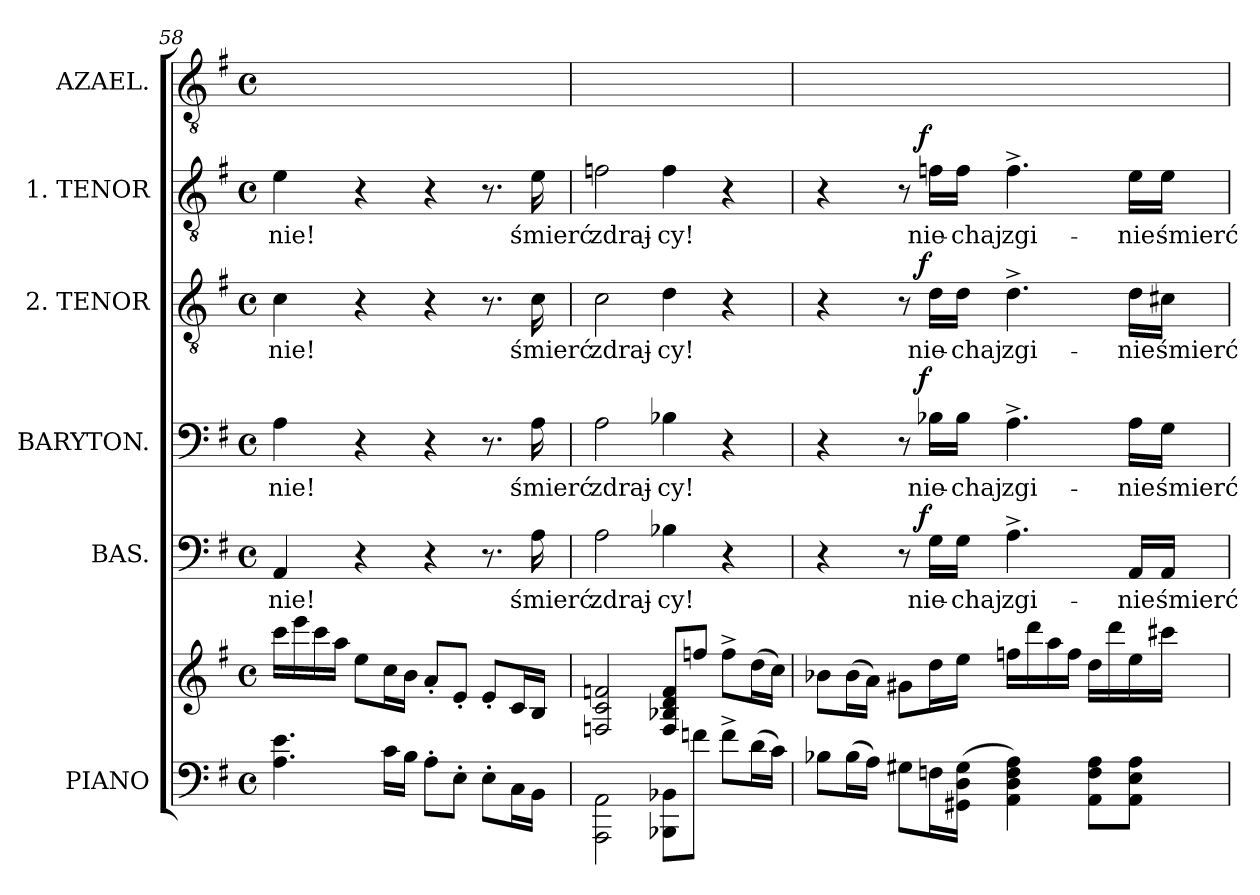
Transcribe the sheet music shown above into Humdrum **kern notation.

**kern	**kern	**kern	**text	**dynam	**kern	**text	**dynam	**kern	**text	**dynam	**kern	**text	**dynam	**kern
*part6	*part6	*part5	*part5	*part5	*part4	*part4	*part4	*part3	*part3	*part3	*part2	*part2	*part2	*part1
*staff7	*staff6	*staff5	*staff5	*staff5	*staff4	*staff4	*staff4	*staff3	*staff3	*staff3	*staff2	*staff2	*staff2	*staff1
*I"PIANO	*	*I"BAS.	*	*	*I"BARYTON.	*	*	*I"2. TENOR	*	*	*I"1. TENOR	*	*	*I"AZAEL.
*	*	*I'B	*	*	*	*	*	*I'T 2	*	*	*I'T 1	*	*	*
*clefF4	*clefG2	*clefF4	*	*	*clefF4	*	*	*clefGv2	*	*	*clefGv2	*	*	*clefGv2
*k[f#]	*k[f#]	*k[f#]	*	*	*k[f#]	*	*	*k[f#]	*	*	*k[f#]	*	*	*k[f#]
*M4/4	*M4/4	*M4/4	*	*	*M4/4	*	*	*M4/4	*	*	*M4/4	*	*	*M4/4
*met(c)	*met(c)	*met(c)	*	*	*met(c)	*	*	*met(c)	*	*	*met(c)	*	*	*met(c)
=58	=58	=58	=58	=58	=58	=58	=58	=58	=58	=58	=58	=58	=58	=58
4.A\ 4.e\	16ccc\LL	4AA/	-nie!	.	4A\	-nie!	.	4c\	-nie!	.	4e\	-nie!	.	1ryy
.	16eee\	.	.	.	.	.	.	.	.	.	.	.	.	.
.	16ccc\	.	.	.	.	.	.	.	.	.	.	.	.	.
.	16aa\JJ	.	.	.	.	.	.	.	.	.	.	.	.	.
.	8ee\L	4r	.	.	4r	.	.	4r	.	.	4r	.	.	.
16c\LL	16cc\L	.	.	.	.	.	.	.	.	.	.	.	.	.
16B\JJ	16b\JJ	.	.	.	.	.	.	.	.	.	.	.	.	.
8A'\L	8a'/L	4r	.	.	4r	.	.	4r	.	.	4r	.	.	.
8E'\J	8e'/J	.	.	.	.	.	.	.	.	.	.	.	.	.
8E'\L	8e'/L	8.r	.	.	8.r	.	.	8.r	.	.	8.r	.	.	.
16C\L	16c/L	.	.	.	.	.	.	.	.	.	.	.	.	.
16BB\JJ	16B/JJ	16A\	śmierć	.	16A\	śmierć	.	16c\	śmierć	.	16e\	śmierć	.	.
=59	=59	=59	=59	=59	=59	=59	=59	=59	=59	=59	=59	=59	=59	=59
2AAA\ 2AA\	2Fn/ 2c/ 2fn/	2A\	zdraj-	.	2A\	zdraj-	.	2c\	zdraj-	.	2fn\	zdraj-	.	1ryy
8BBB-X\ 8BB-X\L	8F/ 8B-X/ 8d/ 8f/L	4B-X\	-cy!	.	4B-X\	-cy!	.	4d\	-cy!	.	4f\	-cy!	.	.
8fn\J	8ffn/J	.	.	.	.	.	.	.	.	.	.	.	.	.
8f^\L	8ff^\L	4r	.	.	4r	.	.	4r	.	.	4r	.	.	.
(16d\L	(16dd\L	.	.	.	.	.	.	.	.	.	.	.	.	.
16c\JJ)	16cc\JJ)	.	.	.	.	.	.	.	.	.	.	.	.	.
=60	=60	=60	=60	=60	=60	=60	=60	=60	=60	=60	=60	=60	=60	=60
8B-X\L	8b-X\L	4r	.	.	4r	.	.	4r	.	.	4r	.	.	1ryy
(16B-\L	(16b-\L	.	.	.	.	.	.	.	.	.	.	.	.	.
16A\JJ)	16a\JJ)	.	.	.	.	.	.	.	.	.	.	.	.	.
8G#X\L	8g#X\L	8r	.	.	8r	.	.	8r	.	.	8r	.	.	.
!	!	!	!	!LO:DY:a:rj	!	!	!LO:DY:a:rj	!	!	!LO:DY:a:rj	!	!	!LO:DY:a:rj	!
16Fn\L	16dd\L	16G\LL	nie-	f	16B-X\LL	nie-	f	16d\LL	nie-	f	16fn\LL	nie-	f	.
(16GG#X\ 16D\ 16G#\JJ	16ee\JJ	16G\JJ	-chaj	.	16B-\JJ	-chaj	.	16d\JJ	-chaj	.	16f\JJ	-chaj	.	.
4AA\ 4D\ 4F\ 4A\)	16ffn\LL	4.A^<\	zgi-	.	4.A^<\	zgi-	.	4.d^>\	zgi-	.	4.f^>\	zgi-	.	.
.	16ddd\	.	.	.	.	.	.	.	.	.	.	.	.	.
.	16aa\	.	.	.	.	.	.	.	.	.	.	.	.	.
.	16ff\JJ	.	.	.	.	.	.	.	.	.	.	.	.	.
8AA\ 8F\ 8A\L	16dd\LL	.	.	.	.	.	.	.	.	.	.	.	.	.
.	16ddd\	.	.	.	.	.	.	.	.	.	.	.	.	.
8AA\ 8E\ 8A\J	16ee\	16AA/LL	-nie	.	16A\LL	-nie	.	16d\LL	-nie	.	16e\LL	-nie	.	.
.	16ccc#X\JJ	16AA/JJ	śmierć	.	16G\JJ	śmierć	.	16c#X\JJ	śmierć	.	16e\JJ	śmierć	.	.
=	=	=	=	=	=	=	=	=	=	=	=	=	=	=
*-	*-	*-	*-	*-	*-	*-	*-	*-	*-	*-	*-	*-	*-	*-
